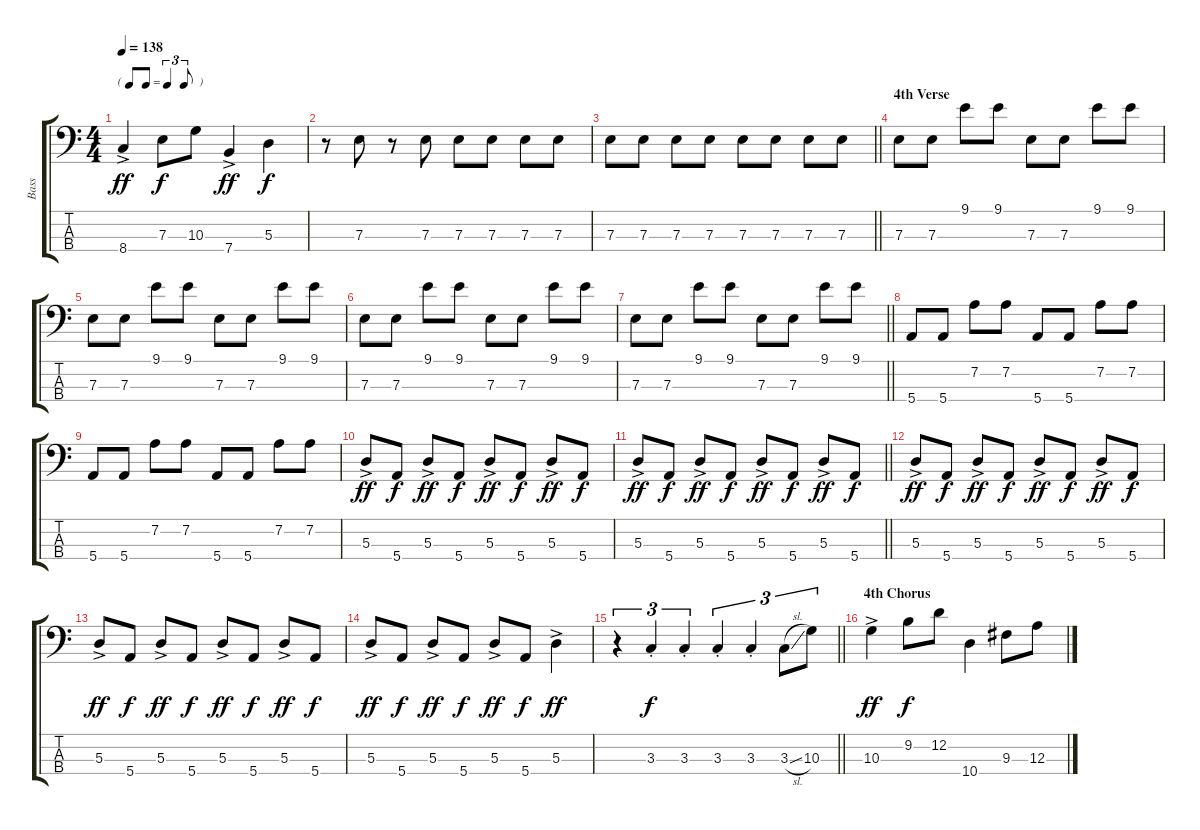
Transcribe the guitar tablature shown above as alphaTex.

\track ("Bass" "Bass") {instrument electricbassfinger}
\staff {score tabs}
\tuning (G2 D2 A1 E1) {hide}
\ts (4 4)
\tf triplet8th
\tempo 138
\clef f4
\ks c
8.4{ac}.4{dy ff} 7.3.8{dy f} 10.3.8 7.4{ac}.4{dy ff} 5.3.4{dy f} |
r.8 7.3.8 r.8 7.3.8 7.3.8 7.3.8 7.3.8 7.3.8 |
\barLineRight lightlight
7.3.8 7.3.8 7.3.8 7.3.8 7.3.8 7.3.8 7.3.8 7.3.8 |
\section ("" "4th Verse")
7.3.8 7.3.8 9.1.8 9.1.8 7.3.8 7.3.8 9.1.8 9.1.8 |
7.3.8 7.3.8 9.1.8 9.1.8 7.3.8 7.3.8 9.1.8 9.1.8 |
7.3.8 7.3.8 9.1.8 9.1.8 7.3.8 7.3.8 9.1.8 9.1.8 |
\barLineRight lightlight
7.3.8 7.3.8 9.1.8 9.1.8 7.3.8 7.3.8 9.1.8 9.1.8 |
5.4.8 5.4.8 7.2.8 7.2.8 5.4.8 5.4.8 7.2.8 7.2.8 |
5.4.8 5.4.8 7.2.8 7.2.8 5.4.8 5.4.8 7.2.8 7.2.8 |
5.3{ac}.8{dy ff} 5.4.8{dy f} 5.3{ac}.8{dy ff} 5.4.8{dy f} 5.3{ac}.8{dy ff} 5.4.8{dy f} 5.3{ac}.8{dy ff} 5.4.8{dy f} |
\barLineRight lightlight
5.3{ac}.8{dy ff} 5.4.8{dy f} 5.3{ac}.8{dy ff} 5.4.8{dy f} 5.3{ac}.8{dy ff} 5.4.8{dy f} 5.3{ac}.8{dy ff} 5.4.8{dy f} |
5.3{ac}.8{dy ff} 5.4.8{dy f} 5.3{ac}.8{dy ff} 5.4.8{dy f} 5.3{ac}.8{dy ff} 5.4.8{dy f} 5.3{ac}.8{dy ff} 5.4.8{dy f} |
5.3{ac}.8{dy ff} 5.4.8{dy f} 5.3{ac}.8{dy ff} 5.4.8{dy f} 5.3{ac}.8{dy ff} 5.4.8{dy f} 5.3{ac}.8{dy ff} 5.4.8{dy f} |
5.3{ac}.8{dy ff} 5.4.8{dy f} 5.3{ac}.8{dy ff} 5.4.8{dy f} 5.3{ac}.8{dy ff} 5.4.8{dy f} 5.3{ac}.4{dy ff} |
\barLineRight lightlight
r.4{tu (3 2)} 3.3{st}.4{tu (3 2) dy f} 3.3{st}.4{tu (3 2)} 3.3{st}.4{tu (3 2)} 3.3{st}.4{tu (3 2)} 3.3{sl}.8{tu (3 2)} 10.3.8{tu (3 2)} |
\section ("" "4th Chorus")
10.3{ac}.4{dy ff} 9.2.8{dy f} 12.2.8 10.4.4 9.3.8 12.3.8
